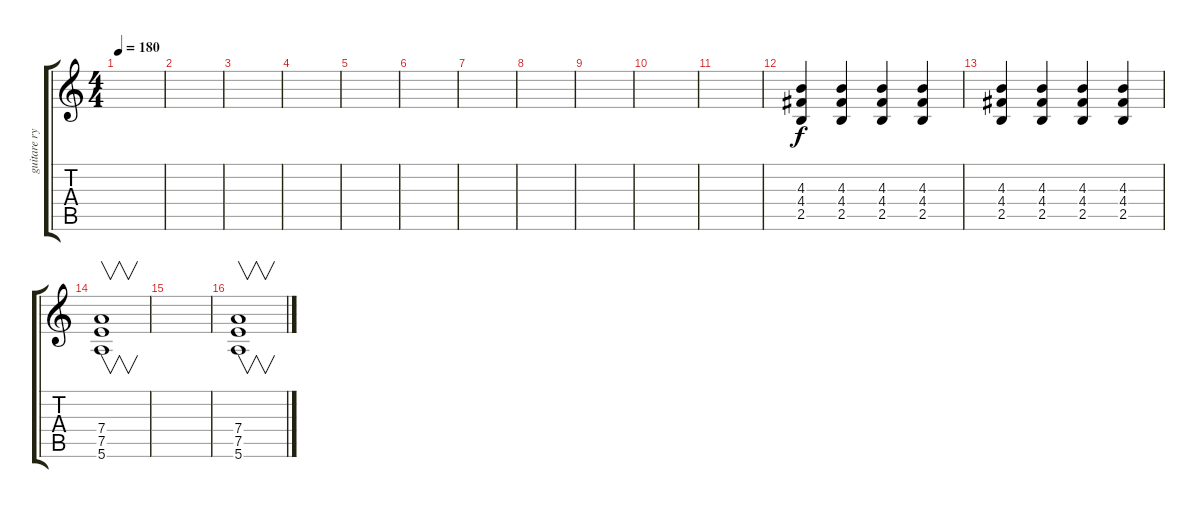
\track ("guitare rythmique 2" "guitare ry") {instrument distortionguitar}
\staff {score tabs}
\tuning (E4 B3 G3 D3 A2 E2) {hide}
\ts (4 4)
\tempo 180
\clef g2
\ks c
|
|
|
|
|
|
|
|
|
|
|
(4.3 4.4 2.5).4 (4.3 4.4 2.5).4 (4.3 4.4 2.5).4 (4.3 4.4 2.5).4 |
(4.3 4.4 2.5).4 (4.3 4.4 2.5).4 (4.3 4.4 2.5).4 (4.3 4.4 2.5).4 |
(7.4 7.5 5.6).1{v} |
|
(7.4 7.5 5.6).1{v}
